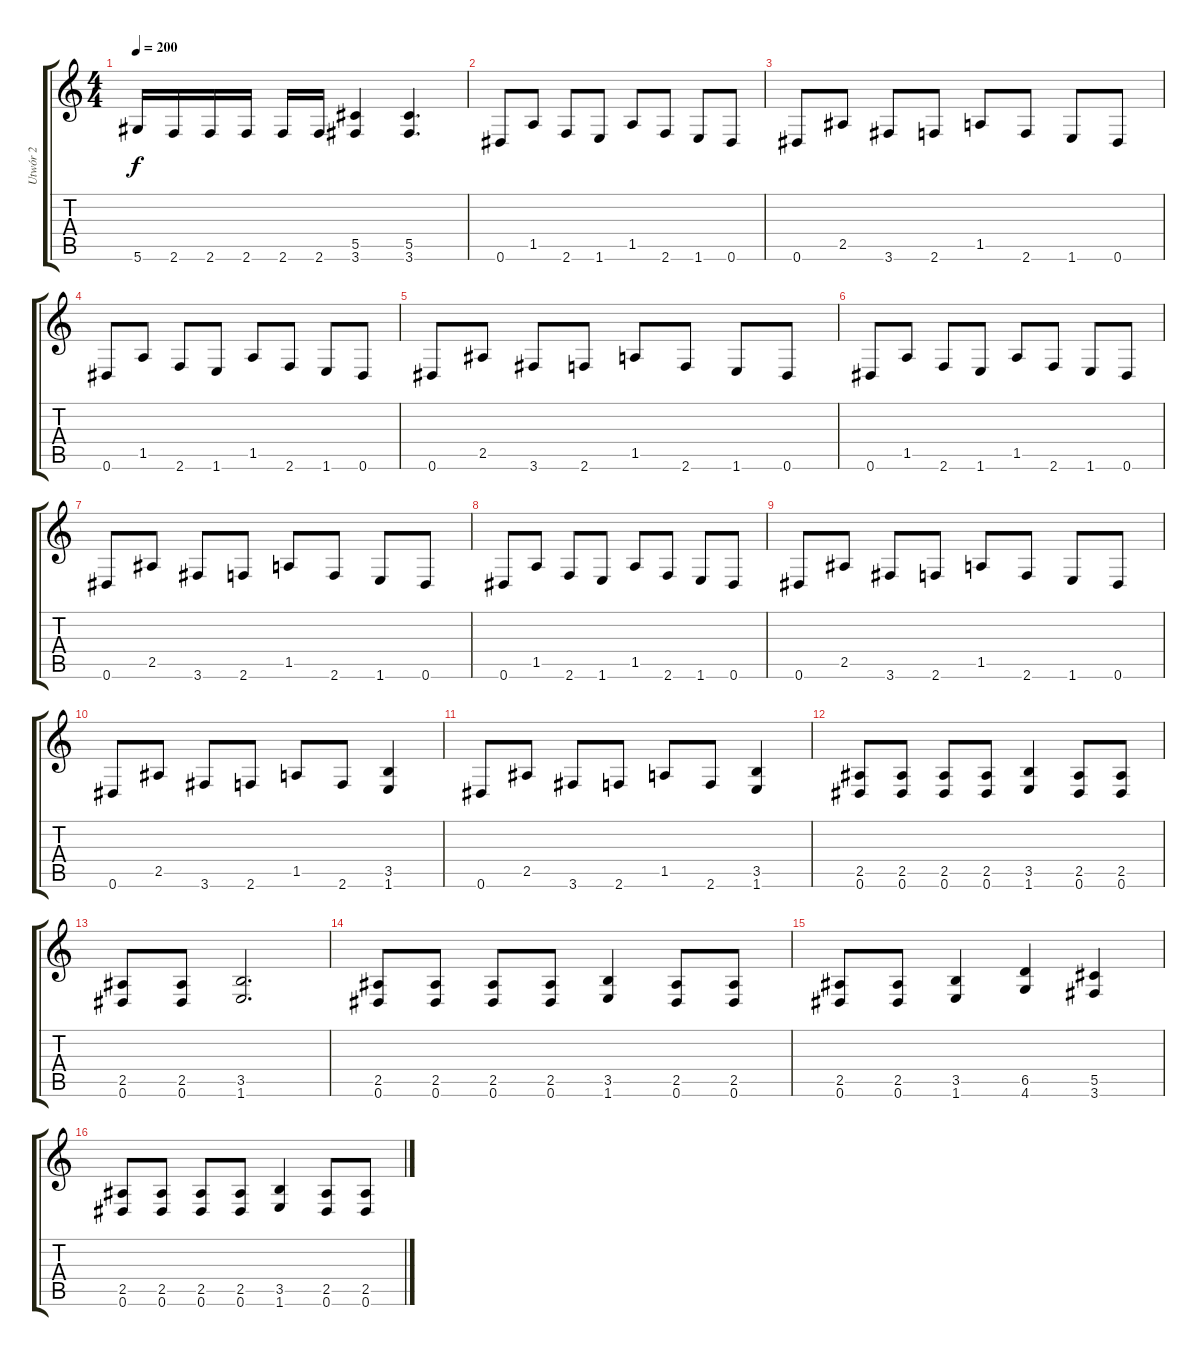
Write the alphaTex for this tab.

\track ("Utwór 2" "Utwór 2") {instrument overdrivenguitar}
\staff {score tabs}
\tuning (Eb4 Bb3 Gb3 Db3 Ab2 Eb2) {hide}
\ts (4 4)
\tempo 200
\clef g2
\ks c
5.6.16{dy f} 2.6.16 2.6.16 2.6.16 2.6.16 2.6.16 (5.5 3.6).4 (5.5 3.6).4{d} |
0.6.8 1.5.8 2.6.8 1.6.8 1.5.8 2.6.8 1.6.8 0.6.8 |
0.6.8 2.5.8 3.6.8 2.6.8 1.5.8 2.6.8 1.6.8 0.6.8 |
0.6.8 1.5.8 2.6.8 1.6.8 1.5.8 2.6.8 1.6.8 0.6.8 |
0.6.8 2.5.8 3.6.8 2.6.8 1.5.8 2.6.8 1.6.8 0.6.8 |
0.6.8 1.5.8 2.6.8 1.6.8 1.5.8 2.6.8 1.6.8 0.6.8 |
0.6.8 2.5.8 3.6.8 2.6.8 1.5.8 2.6.8 1.6.8 0.6.8 |
0.6.8 1.5.8 2.6.8 1.6.8 1.5.8 2.6.8 1.6.8 0.6.8 |
0.6.8 2.5.8 3.6.8 2.6.8 1.5.8 2.6.8 1.6.8 0.6.8 |
0.6.8 2.5.8 3.6.8 2.6.8 1.5.8 2.6.8 (3.5 1.6).4 |
0.6.8 2.5.8 3.6.8 2.6.8 1.5.8 2.6.8 (3.5 1.6).4 |
(2.5 0.6).8 (2.5 0.6).8 (2.5 0.6).8 (2.5 0.6).8 (3.5 1.6).4 (2.5 0.6).8 (2.5 0.6).8 |
(2.5 0.6).8 (2.5 0.6).8 (3.5 1.6).2{d} |
(2.5 0.6).8 (2.5 0.6).8 (2.5 0.6).8 (2.5 0.6).8 (3.5 1.6).4 (2.5 0.6).8 (2.5 0.6).8 |
(2.5 0.6).8 (2.5 0.6).8 (3.5 1.6).4 (6.5 4.6).4 (5.5 3.6).4 |
(2.5 0.6).8 (2.5 0.6).8 (2.5 0.6).8 (2.5 0.6).8 (3.5 1.6).4 (2.5 0.6).8 (2.5 0.6).8
